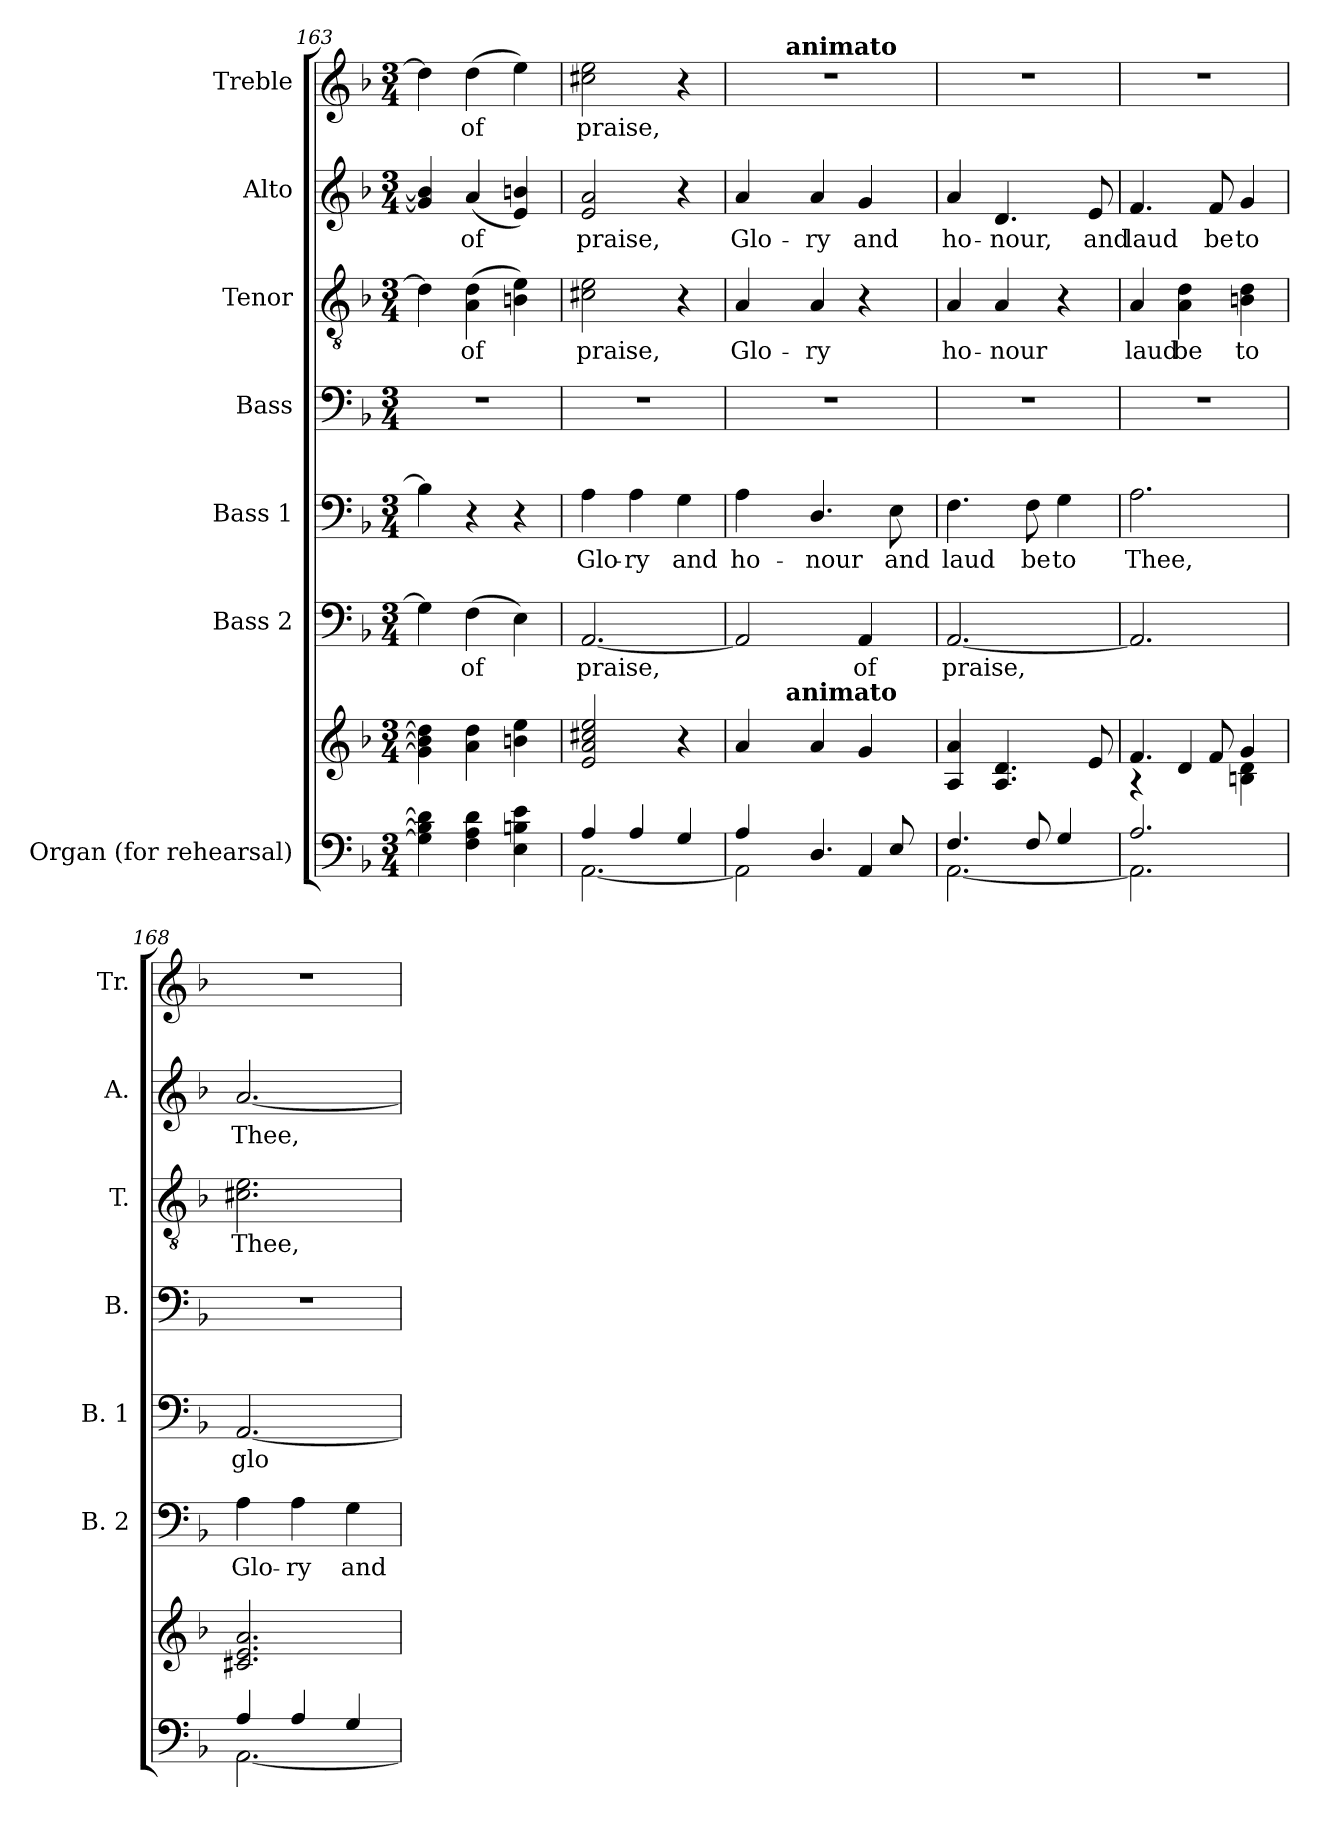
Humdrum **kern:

**kern	**kern	**kern	**text	**kern	**text	**kern	**kern	**text	**kern	**text	**kern	**text
*part7	*part7	*part6	*part6	*part5	*part5	*part4	*part3	*part3	*part2	*part2	*part1	*part1
*staff8	*staff7	*staff6	*staff6	*staff5	*staff5	*staff4	*staff3	*staff3	*staff2	*staff2	*staff1	*staff1
*I"Organ (for rehearsal)	*	*I"Bass 2	*	*I"Bass 1	*	*I"Bass	*I"Tenor	*	*I"Alto	*	*I"Treble	*
*	*	*I'B. 2	*	*I'B. 1	*	*I'B.	*I'T.	*	*I'A.	*	*I'Tr.	*
*clefF4	*clefG2	*clefF4	*	*clefF4	*	*clefF4	*clefGv2	*	*clefG2	*	*clefG2	*
*	*	*	*	*	*	*	*ITrd7c12	*	*	*	*	*
*k[b-]	*k[b-]	*k[b-]	*	*k[b-]	*	*k[b-]	*k[b-]	*	*k[b-]	*	*k[b-]	*
*F:	*F:	*F:	*	*F:	*	*F:	*F:	*	*F:	*	*F:	*
*M3/4	*M3/4	*M3/4	*	*M3/4	*	*M3/4	*M3/4	*	*M3/4	*	*M3/4	*
=163	=163	=163	=163	=163	=163	=163	=163	=163	=163	=163	=163	=163
!	!	!	!	!	!	!LO:N:vis=1	!	!	!	!	!	!
4Gi\] 4Bi] 4di]	4gi\] 4bi] 4ddi]	4Gi\]	.	4Bi\]	.	2.r	4Di\]	.	4gi/] 4bi]	.	4ddi\]	.
!	!	!	!LO:LY:b:color=#000000	!	!	!	!	!	!	!	!	!
!	!	!	!	!	!	!	!	!LO:LY:b:color=#000000	!	!	!	!
!	!	!	!	!	!	!	!	!	!	!LO:LY:b:color=#000000	!	!
!	!	!	!	!	!	!	!	!	!	!	!	!LO:LY:b:color=#000000
4Fi\ 4Ai 4di	4ai\ 4ddi	(4Fi\	of	4r	.	.	(4AAi\ 4Di	of	(4ai/	of	(4ddi\	of
4Ei\ 4Bni 4ei	4bni\ 4eei	4Ei\)	.	4r	.	.	4BBni\ 4Ei)	.	4ei/ 4bni)	.	4eei\)	.
=164	=164	=164	=164	=164	=164	=164	=164	=164	=164	=164	=164	=164
*^	*	*	*	*	*	*	*	*	*	*	*	*
!	!	!	!	!LO:LY:b:color=#000000	!	!	!	!	!	!	!	!	!
!	!	!	!	!	!	!LO:LY:b:color=#000000	!LO:N:vis=1	!	!	!	!	!	!
!	!	!	!	!	!	!	!	!	!LO:LY:b:color=#000000	!	!	!	!
!	!	!	!	!	!	!	!	!	!	!	!LO:LY:b:color=#000000	!	!
!	!	!	!	!	!	!	!	!	!	!	!	!	!LO:LY:b:color=#000000
4Ai/	[2.AAi\	2ei/ 2ai 2cc#Xi 2eei	[2.AAi/	praise,	4Ai\	Glo-	2.r	2C#Xi\ 2Ei	praise,	2ei/ 2ai	praise,	2cc#Xi\ 2eei	praise,
!	!	!	!	!	!	!LO:LY:b:color=#000000	!	!	!	!	!	!	!
4Ai/	.	.	.	.	4Ai\	-ry	.	.	.	.	.	.	.
!	!	!	!	!	!	!LO:LY:b:color=#000000	!	!	!	!	!	!	!
4Gi/	.	4r	.	.	4Gi\	and	.	4r	.	4r	.	4r	.
=165	=165	=165	=165	=165	=165	=165	=165	=165	=165	=165	=165	=165	=165
!	!	!	!	!	!	!LO:LY:b:color=#000000	!LO:N:vis=1	!	!	!	!	!	!
!	!	!	!	!	!	!	!	!	!LO:LY:b:color=#000000	!	!	!	!
!	!	!	!	!	!	!	!	!	!	!	!LO:LY:b:color=#000000	!LO:N:vis=1	!
*	*	*^	*	*	*	*	*	*	*	*	*	*^	*
4Ai/	2AAi\]	4ai/	8ryy	2AAi/]	.	4Ai\	ho-	2.r	4AAi/	Glo-	4ai/	Glo-	2.r	8ryy	.
.	.	.	32ryy	.	.	.	.	.	.	.	.	.	.	32ryy	.
.	.	.	128ryy	.	.	.	.	.	.	.	.	.	.	128ryy	.
!	!	!	!	!	!	!	!	!	!	!	!	!	!	!LO:TX:a:B:t=animato	!
!	!	!	!LO:TX:a:B:t=animato	!	!	!	!	!	!	!	!	!	!	!	!
.	.	.	2ryy	.	.	.	.	.	.	.	.	.	.	2ryy	.
!	!	!	!	!	!	!	!LO:LY:b:color=#000000	!	!	!	!	!	!	!	!
!	!	!	!	!	!	!	!	!	!	!LO:LY:b:color=#000000	!	!	!	!	!
!	!	!	!	!	!	!	!	!	!	!	!	!LO:LY:b:color=#000000	!	!	!
4.Di/	.	4ai/	.	.	.	4.Di/	-nour	.	4AAi/	-ry	4ai/	-ry	.	.	.
!	!	!	!	!	!LO:LY:b:color=#000000	!	!	!	!	!	!	!	!	!	!
!	!	!	!	!	!	!	!	!	!	!	!	!LO:LY:b:color=#000000	!	!	!
.	4AAi/	4gi/	.	4AAi/	of	.	.	.	4r	.	4gi/	and	.	.	.
!	!	!	!	!	!	!	!LO:LY:b:color=#000000	!	!	!	!	!	!	!	!
8Ei/	.	.	.	.	.	8Ei\	and	.	.	.	.	.	.	.	.
.	.	.	16ryy	.	.	.	.	.	.	.	.	.	.	16ryy	.
.	.	.	64.ryy	.	.	.	.	.	.	.	.	.	.	64.ryy	.
*	*	*v	*v	*	*	*	*	*	*	*	*	*	*v	*v	*
=166	=166	=166	=166	=166	=166	=166	=166	=166	=166	=166	=166	=166	=166
*	*	*^	*	*	*	*	*	*	*	*	*	*^	*
!	!	!	!	!	!LO:LY:b:color=#000000	!	!	!	!	!	!	!	!	!	!
*	*	*v	*v	*	*	*	*	*	*	*	*	*	*v	*v	*
*	*	*^	*	*	*	*	*	*	*	*	*	*^	*
!	!	!	!	!	!	!	!LO:LY:b:color=#000000	!LO:N:vis=1	!	!	!	!	!	!	!
*	*	*v	*v	*	*	*	*	*	*	*	*	*	*v	*v	*
*	*	*^	*	*	*	*	*	*	*	*	*	*^	*
!	!	!	!	!	!	!	!	!	!	!LO:LY:b:color=#000000	!	!	!	!	!
*	*	*v	*v	*	*	*	*	*	*	*	*	*	*v	*v	*
*	*	*^	*	*	*	*	*	*	*	*	*	*^	*
!	!	!	!	!	!	!	!	!	!	!	!	!LO:LY:b:color=#000000	!LO:N:vis=1	!	!
*	*	*v	*v	*	*	*	*	*	*	*	*	*	*v	*v	*
4.Fi/	[2.AAi\	4Ai/ 4ai	[2.AAi/	praise,	4.Fi\	laud	2.r	4AAi/	ho-	4ai/	ho-	2.r	.
!	!	!	!	!	!	!	!	!	!LO:LY:b:color=#000000	!	!	!	!
!	!	!	!	!	!	!	!	!	!	!	!LO:LY:b:color=#000000	!	!
.	.	4.Ai/ 4.di	.	.	.	.	.	4AAi/	-nour	4.di/	-nour,	.	.
!	!	!	!	!	!	!LO:LY:b:color=#000000	!	!	!	!	!	!	!
8Fi/	.	.	.	.	8Fi\	be	.	.	.	.	.	.	.
!	!	!	!	!	!	!LO:LY:b:color=#000000	!	!	!	!	!	!	!
4Gi/	.	.	.	.	4Gi\	to	.	4r	.	.	.	.	.
!	!	!	!	!	!	!	!	!	!	!	!LO:LY:b:color=#000000	!	!
.	.	8ei/	.	.	.	.	.	.	.	8ei/	and	.	.
=167	=167	=167	=167	=167	=167	=167	=167	=167	=167	=167	=167	=167	=167
*	*	*^	*	*	*	*	*	*	*	*	*	*	*
!	!	!	!	!	!	!	!LO:LY:b:color=#000000	!LO:N:vis=1	!	!	!	!	!	!
!	!	!	!	!	!	!	!	!	!	!LO:LY:b:color=#000000	!	!	!	!
!	!	!	!	!	!	!	!	!	!	!	!	!LO:LY:b:color=#000000	!LO:N:vis=1	!
2.Ai/	2.AAi\]	4.fi/	4r	2.AAi/]	.	2.Ai\	Thee,	2.r	4AAi/	laud	4.fi/	laud	2.r	.
!	!	!	!	!	!	!	!	!	!	!LO:LY:b:color=#000000	!	!	!	!
.	.	.	4di/	.	.	.	.	.	4AAi\ 4Di	be	.	.	.	.
!	!	!	!	!	!	!	!	!	!	!	!	!LO:LY:b:color=#000000	!	!
.	.	8fi/	.	.	.	.	.	.	.	.	8fi/	be	.	.
!	!	!	!	!	!	!	!	!	!	!LO:LY:b:color=#000000	!	!	!	!
!	!	!	!	!	!	!	!	!	!	!	!	!LO:LY:b:color=#000000	!	!
.	.	4gi/	4Bni\ 4di	.	.	.	.	.	4BBni\ 4Di	to	4gi/	to	.	.
*	*	*v	*v	*	*	*	*	*	*	*	*	*	*	*
=168	=168	=168	=168	=168	=168	=168	=168	=168	=168	=168	=168	=168	=168
*	*	*^	*	*	*	*	*	*	*	*	*	*	*
!	!	!	!	!	!LO:LY:b:color=#000000	!	!	!	!	!	!	!	!	!
*	*	*v	*v	*	*	*	*	*	*	*	*	*	*	*
*	*	*^	*	*	*	*	*	*	*	*	*	*	*
!	!	!	!	!	!	!	!LO:LY:b:color=#000000	!LO:N:vis=1	!	!	!	!	!	!
*	*	*v	*v	*	*	*	*	*	*	*	*	*	*	*
*	*	*^	*	*	*	*	*	*	*	*	*	*	*
!	!	!	!	!	!	!	!	!	!	!LO:LY:b:color=#000000	!	!	!	!
*	*	*v	*v	*	*	*	*	*	*	*	*	*	*	*
*	*	*^	*	*	*	*	*	*	*	*	*	*	*
!	!	!	!	!	!	!	!	!	!	!	!	!LO:LY:b:color=#000000	!LO:N:vis=1	!
*	*	*v	*v	*	*	*	*	*	*	*	*	*	*	*
4Ai/	[2.AAi\	2.c#Xi/ 2.ei 2.ai	4Ai\	Glo-	[2.AAi/	glo-	2.r	2.C#Xi\ 2.Ei	Thee,	[2.ai/	Thee,	2.r	.
!	!	!	!	!LO:LY:b:color=#000000	!	!	!	!	!	!	!	!	!
4Ai/	.	.	4Ai\	-ry	.	.	.	.	.	.	.	.	.
!	!	!	!	!LO:LY:b:color=#000000	!	!	!	!	!	!	!	!	!
4Gi/	.	.	4Gi\	and	.	.	.	.	.	.	.	.	.
*v	*v	*	*	*	*	*	*	*	*	*	*	*	*
=	=	=	=	=	=	=	=	=	=	=	=	=
*-	*-	*-	*-	*-	*-	*-	*-	*-	*-	*-	*-	*-
